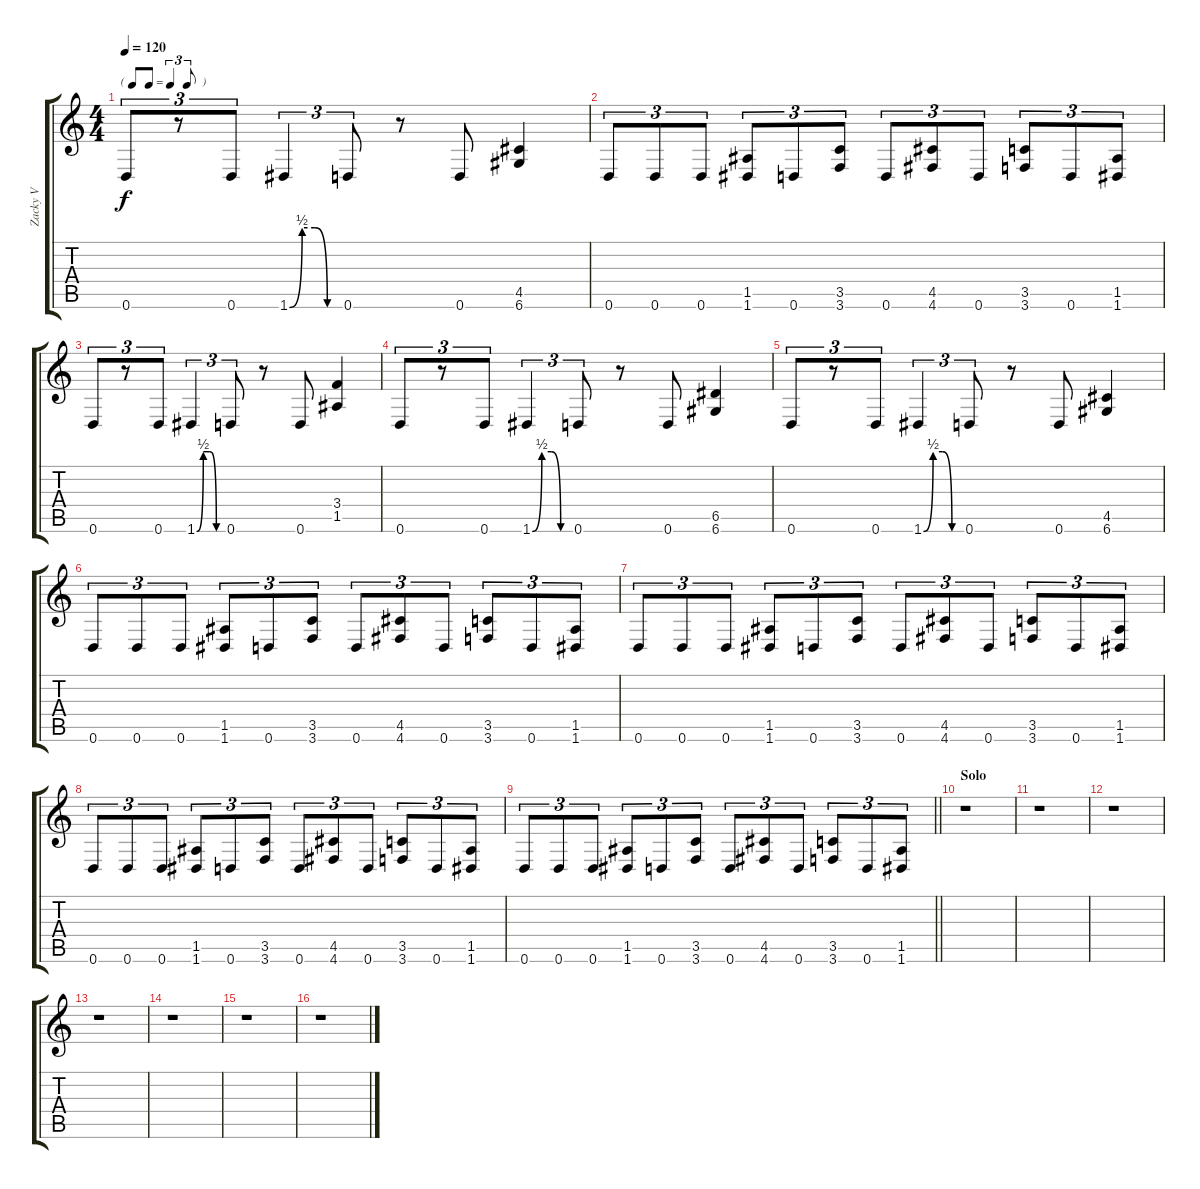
\track ("Zacky V" "Zacky V") {instrument distortionguitar}
\staff {score tabs}
\tuning (E4 B3 G3 D3 A2 D2) {hide}
\ts (4 4)
\tf triplet8th
\tempo 120
\clef g2
\ks c
0.6.8{tu (3 2) dy f} r.8{tu (3 2)} 0.6.8{tu (3 2)} 1.6{be (custom 0 0 15 2 30 2 45 0 60 0)}.4{tu (3 2)} 0.6.8{tu (3 2)} r.8 0.6.8 (4.5 6.6).4 |
0.6.8{tu (3 2)} 0.6.8{tu (3 2)} 0.6.8{tu (3 2)} (1.5 1.6).8{tu (3 2)} 0.6.8{tu (3 2)} (3.5 3.6).8{tu (3 2)} 0.6.8{tu (3 2)} (4.5 4.6).8{tu (3 2)} 0.6.8{tu (3 2)} (3.5 3.6).8{tu (3 2)} 0.6.8{tu (3 2)} (1.5 1.6).8{tu (3 2)} |
0.6.8{tu (3 2)} r.8{tu (3 2)} 0.6.8{tu (3 2)} 1.6{be (custom 0 0 15 2 30 2 45 0 60 0)}.4{tu (3 2)} 0.6.8{tu (3 2)} r.8 0.6.8 (3.4 1.5).4 |
0.6.8{tu (3 2)} r.8{tu (3 2)} 0.6.8{tu (3 2)} 1.6{be (custom 0 0 15 2 30 2 45 0 60 0)}.4{tu (3 2)} 0.6.8{tu (3 2)} r.8 0.6.8 (6.5 6.6).4 |
0.6.8{tu (3 2)} r.8{tu (3 2)} 0.6.8{tu (3 2)} 1.6{be (custom 0 0 15 2 30 2 45 0 60 0)}.4{tu (3 2)} 0.6.8{tu (3 2)} r.8 0.6.8 (4.5 6.6).4 |
0.6.8{tu (3 2)} 0.6.8{tu (3 2)} 0.6.8{tu (3 2)} (1.5 1.6).8{tu (3 2)} 0.6.8{tu (3 2)} (3.5 3.6).8{tu (3 2)} 0.6.8{tu (3 2)} (4.5 4.6).8{tu (3 2)} 0.6.8{tu (3 2)} (3.5 3.6).8{tu (3 2)} 0.6.8{tu (3 2)} (1.5 1.6).8{tu (3 2)} |
0.6.8{tu (3 2)} 0.6.8{tu (3 2)} 0.6.8{tu (3 2)} (1.5 1.6).8{tu (3 2)} 0.6.8{tu (3 2)} (3.5 3.6).8{tu (3 2)} 0.6.8{tu (3 2)} (4.5 4.6).8{tu (3 2)} 0.6.8{tu (3 2)} (3.5 3.6).8{tu (3 2)} 0.6.8{tu (3 2)} (1.5 1.6).8{tu (3 2)} |
0.6.8{tu (3 2)} 0.6.8{tu (3 2)} 0.6.8{tu (3 2)} (1.5 1.6).8{tu (3 2)} 0.6.8{tu (3 2)} (3.5 3.6).8{tu (3 2)} 0.6.8{tu (3 2)} (4.5 4.6).8{tu (3 2)} 0.6.8{tu (3 2)} (3.5 3.6).8{tu (3 2)} 0.6.8{tu (3 2)} (1.5 1.6).8{tu (3 2)} |
\barLineRight lightlight
0.6.8{tu (3 2)} 0.6.8{tu (3 2)} 0.6.8{tu (3 2)} (1.5 1.6).8{tu (3 2)} 0.6.8{tu (3 2)} (3.5 3.6).8{tu (3 2)} 0.6.8{tu (3 2)} (4.5 4.6).8{tu (3 2)} 0.6.8{tu (3 2)} (3.5 3.6).8{tu (3 2)} 0.6.8{tu (3 2)} (1.5 1.6).8{tu (3 2)} |
\section ("" "Solo")
r.1 |
r.1 |
r.1 |
r.1 |
r.1 |
r.1 |
r.1
